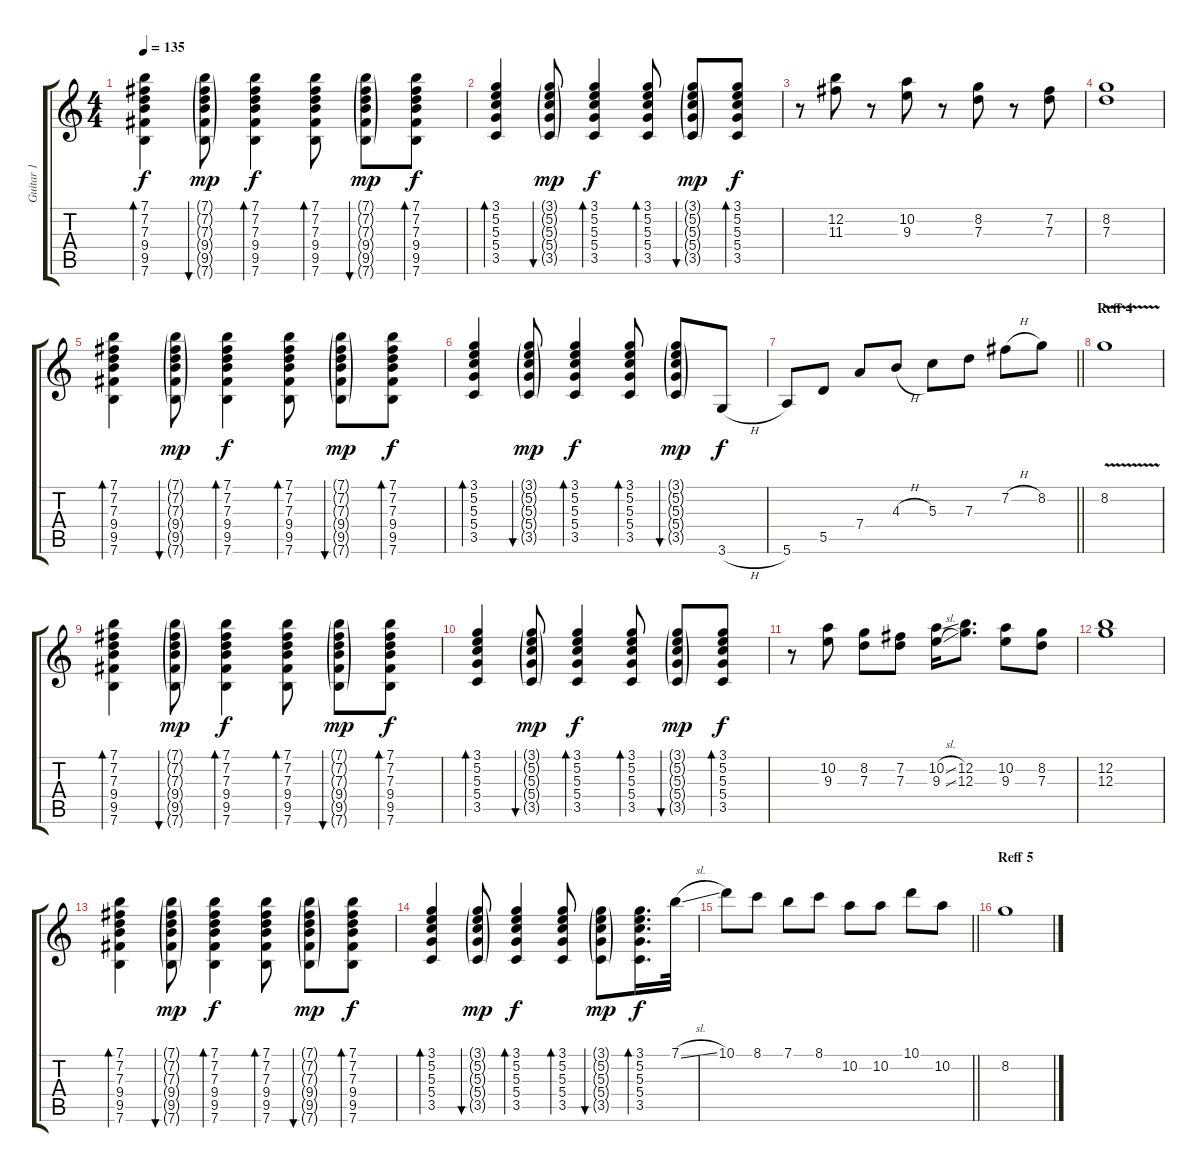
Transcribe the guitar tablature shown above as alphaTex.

\track ("Guitar 1" "Guitar 1") {instrument acousticguitarsteel}
\staff {score tabs}
\tuning (E4 B3 G3 D3 A2 E2) {hide}
\ts (4 4)
\tempo 135
\clef g2
\ks c
(7.1 7.2 7.3 9.4 9.5 7.6).4{bd 30 dy f} (7.1{g} 7.2{g} 7.3{g} 9.4{g} 9.5{g} 7.6{g}).8{bu 30 dy mp} (7.1 7.2 7.3 9.4 9.5 7.6).4{bd 30 dy f} (7.1 7.2 7.3 9.4 9.5 7.6).8{bd 30} (7.1{g} 7.2{g} 7.3{g} 9.4{g} 9.5{g} 7.6{g}).8{bu 30 dy mp} (7.1 7.2 7.3 9.4 9.5 7.6).8{bd 30 dy f} |
(3.1 5.2 5.3 5.4 3.5).4{bd 30} (3.1{g} 5.2{g} 5.3{g} 5.4{g} 3.5{g}).8{bu 30 dy mp} (3.1 5.2 5.3 5.4 3.5).4{bd 30 dy f} (3.1 5.2 5.3 5.4 3.5).8{bd 30} (3.1{g} 5.2{g} 5.3{g} 5.4{g} 3.5{g}).8{bu 30 dy mp} (3.1 5.2 5.3 5.4 3.5).8{bd 30 dy f} |
r.8{volume 15 balance 8} (12.2 11.3).8 r.8 (10.2 9.3).8 r.8 (8.2 7.3).8 r.8 (7.2 7.3).8 |
(8.2 7.3).1 |
(7.1 7.2 7.3 9.4 9.5 7.6).4{bd 30 volume 8 balance 0} (7.1{g} 7.2{g} 7.3{g} 9.4{g} 9.5{g} 7.6{g}).8{bu 30 dy mp} (7.1 7.2 7.3 9.4 9.5 7.6).4{bd 30 dy f} (7.1 7.2 7.3 9.4 9.5 7.6).8{bd 30} (7.1{g} 7.2{g} 7.3{g} 9.4{g} 9.5{g} 7.6{g}).8{bu 30 dy mp} (7.1 7.2 7.3 9.4 9.5 7.6).8{bd 30 dy f} |
(3.1 5.2 5.3 5.4 3.5).4{bd 30} (3.1{g} 5.2{g} 5.3{g} 5.4{g} 3.5{g}).8{bu 30 dy mp} (3.1 5.2 5.3 5.4 3.5).4{bd 30 dy f} (3.1 5.2 5.3 5.4 3.5).8{bd 30} (3.1{g} 5.2{g} 5.3{g} 5.4{g} 3.5{g}).8{bu 30 dy mp} 3.6{h}.8{dy f} |
\barLineRight lightlight
5.6.8{volume 15 balance 8} 5.5.8 7.4.8 4.3{h}.8 5.3.8 7.3.8 7.2{h}.8 8.2.8 |
\section ("" "Reff 4")
8.2{v}.1 |
(7.1 7.2 7.3 9.4 9.5 7.6).4{bd 30 volume 8 balance 0} (7.1{g} 7.2{g} 7.3{g} 9.4{g} 9.5{g} 7.6{g}).8{bu 30 dy mp} (7.1 7.2 7.3 9.4 9.5 7.6).4{bd 30 dy f} (7.1 7.2 7.3 9.4 9.5 7.6).8{bd 30} (7.1{g} 7.2{g} 7.3{g} 9.4{g} 9.5{g} 7.6{g}).8{bu 30 dy mp} (7.1 7.2 7.3 9.4 9.5 7.6).8{bd 30 dy f} |
(3.1 5.2 5.3 5.4 3.5).4{bd 30} (3.1{g} 5.2{g} 5.3{g} 5.4{g} 3.5{g}).8{bu 30 dy mp} (3.1 5.2 5.3 5.4 3.5).4{bd 30 dy f} (3.1 5.2 5.3 5.4 3.5).8{bd 30} (3.1{g} 5.2{g} 5.3{g} 5.4{g} 3.5{g}).8{bu 30 dy mp} (3.1 5.2 5.3 5.4 3.5).8{bd 30 dy f} |
r.8{volume 15 balance 8} (10.2 9.3).8 (8.2 7.3).8 (7.2 7.3).8 (10.2{sl} 9.3{sl}).16 (12.2 12.3).8{d} (10.2 9.3).8 (8.2 7.3).8 |
(12.2 12.3).1 |
(7.1 7.2 7.3 9.4 9.5 7.6).4{bd 30 volume 8 balance 0} (7.1{g} 7.2{g} 7.3{g} 9.4{g} 9.5{g} 7.6{g}).8{bu 30 dy mp} (7.1 7.2 7.3 9.4 9.5 7.6).4{bd 30 dy f} (7.1 7.2 7.3 9.4 9.5 7.6).8{bd 30} (7.1{g} 7.2{g} 7.3{g} 9.4{g} 9.5{g} 7.6{g}).8{bu 30 dy mp} (7.1 7.2 7.3 9.4 9.5 7.6).8{bd 30 dy f} |
(3.1 5.2 5.3 5.4 3.5).4{bd 30} (3.1{g} 5.2{g} 5.3{g} 5.4{g} 3.5{g}).8{bu 30 dy mp} (3.1 5.2 5.3 5.4 3.5).4{bd 30 dy f} (3.1 5.2 5.3 5.4 3.5).8{bd 30} (3.1{g} 5.2{g} 5.3{g} 5.4{g} 3.5{g}).8{bu 30 dy mp} (3.1 5.2 5.3 5.4 3.5).16{d bd 30 dy f} 7.1{sl}.32{volume 15 balance 8} |
\barLineRight lightlight
10.1.8 8.1.8 7.1.8 8.1.8 10.2.8 10.2.8 10.1.8 10.2.8 |
\section ("" "Reff 5")
8.2.1
